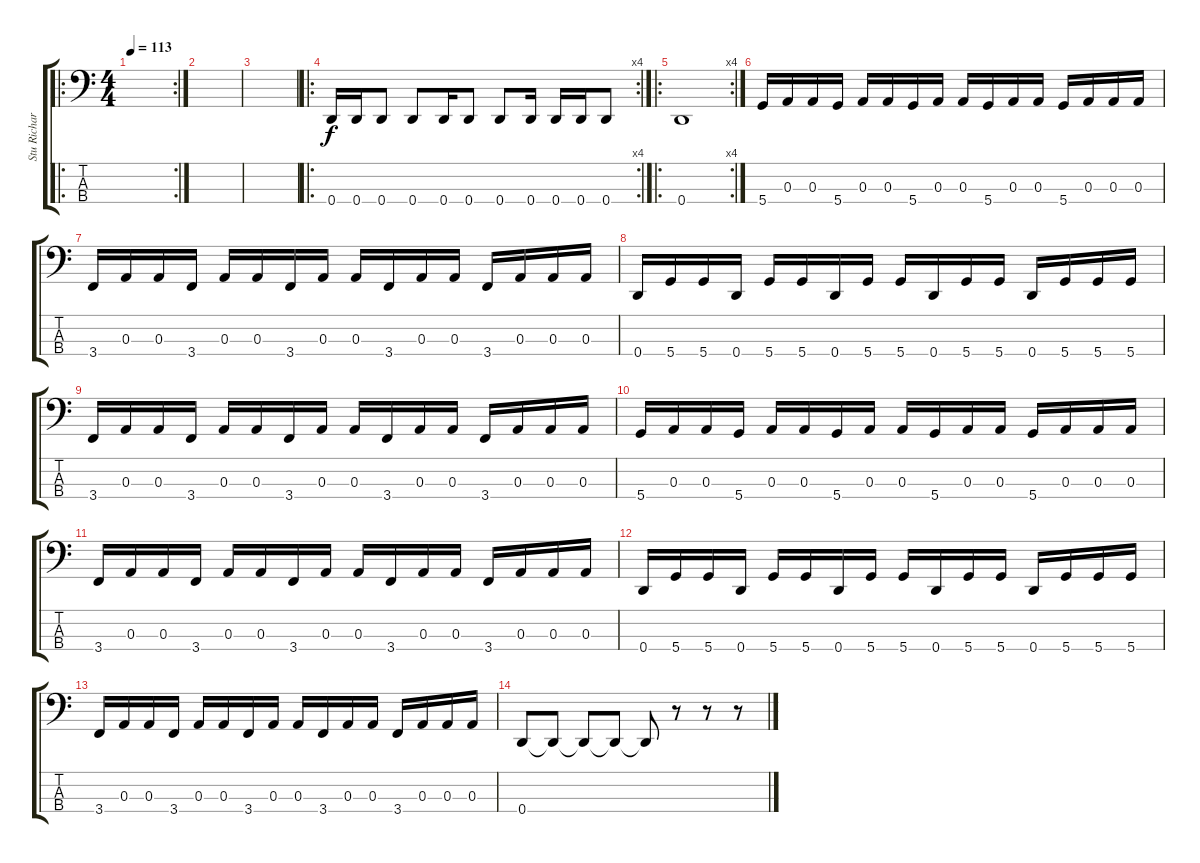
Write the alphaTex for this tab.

\track ("Stu Richardson" "Stu Richar") {instrument fretlessbass}
\staff {score tabs}
\tuning (G2 D2 A1 D1) {hide}
\ro
\rc 2
\ts (4 4)
\tempo 113
\clef f4
\ks c
|
|
|
\ro
\rc 4
0.4.16 0.4.16 0.4.8 0.4.8 0.4.16 0.4.8 0.4.8 0.4.16 0.4.16 0.4.16 0.4.8 |
\ro
\rc 4
0.4.1 |
5.4.16 0.3.16 0.3.16 5.4.16 0.3.16 0.3.16 5.4.16 0.3.16 0.3.16 5.4.16 0.3.16 0.3.16 5.4.16 0.3.16 0.3.16 0.3.16 |
3.4.16 0.3.16 0.3.16 3.4.16 0.3.16 0.3.16 3.4.16 0.3.16 0.3.16 3.4.16 0.3.16 0.3.16 3.4.16 0.3.16 0.3.16 0.3.16 |
0.4.16 5.4.16 5.4.16 0.4.16 5.4.16 5.4.16 0.4.16 5.4.16 5.4.16 0.4.16 5.4.16 5.4.16 0.4.16 5.4.16 5.4.16 5.4.16 |
3.4.16 0.3.16 0.3.16 3.4.16 0.3.16 0.3.16 3.4.16 0.3.16 0.3.16 3.4.16 0.3.16 0.3.16 3.4.16 0.3.16 0.3.16 0.3.16 |
5.4.16 0.3.16 0.3.16 5.4.16 0.3.16 0.3.16 5.4.16 0.3.16 0.3.16 5.4.16 0.3.16 0.3.16 5.4.16 0.3.16 0.3.16 0.3.16 |
3.4.16 0.3.16 0.3.16 3.4.16 0.3.16 0.3.16 3.4.16 0.3.16 0.3.16 3.4.16 0.3.16 0.3.16 3.4.16 0.3.16 0.3.16 0.3.16 |
0.4.16 5.4.16 5.4.16 0.4.16 5.4.16 5.4.16 0.4.16 5.4.16 5.4.16 0.4.16 5.4.16 5.4.16 0.4.16 5.4.16 5.4.16 5.4.16 |
3.4.16 0.3.16 0.3.16 3.4.16 0.3.16 0.3.16 3.4.16 0.3.16 0.3.16 3.4.16 0.3.16 0.3.16 3.4.16 0.3.16 0.3.16 0.3.16 |
0.4.8 0.4{t}.8 0.4{t}.8 0.4{t}.8 0.4{t}.8 r.8 r.8 r.8
